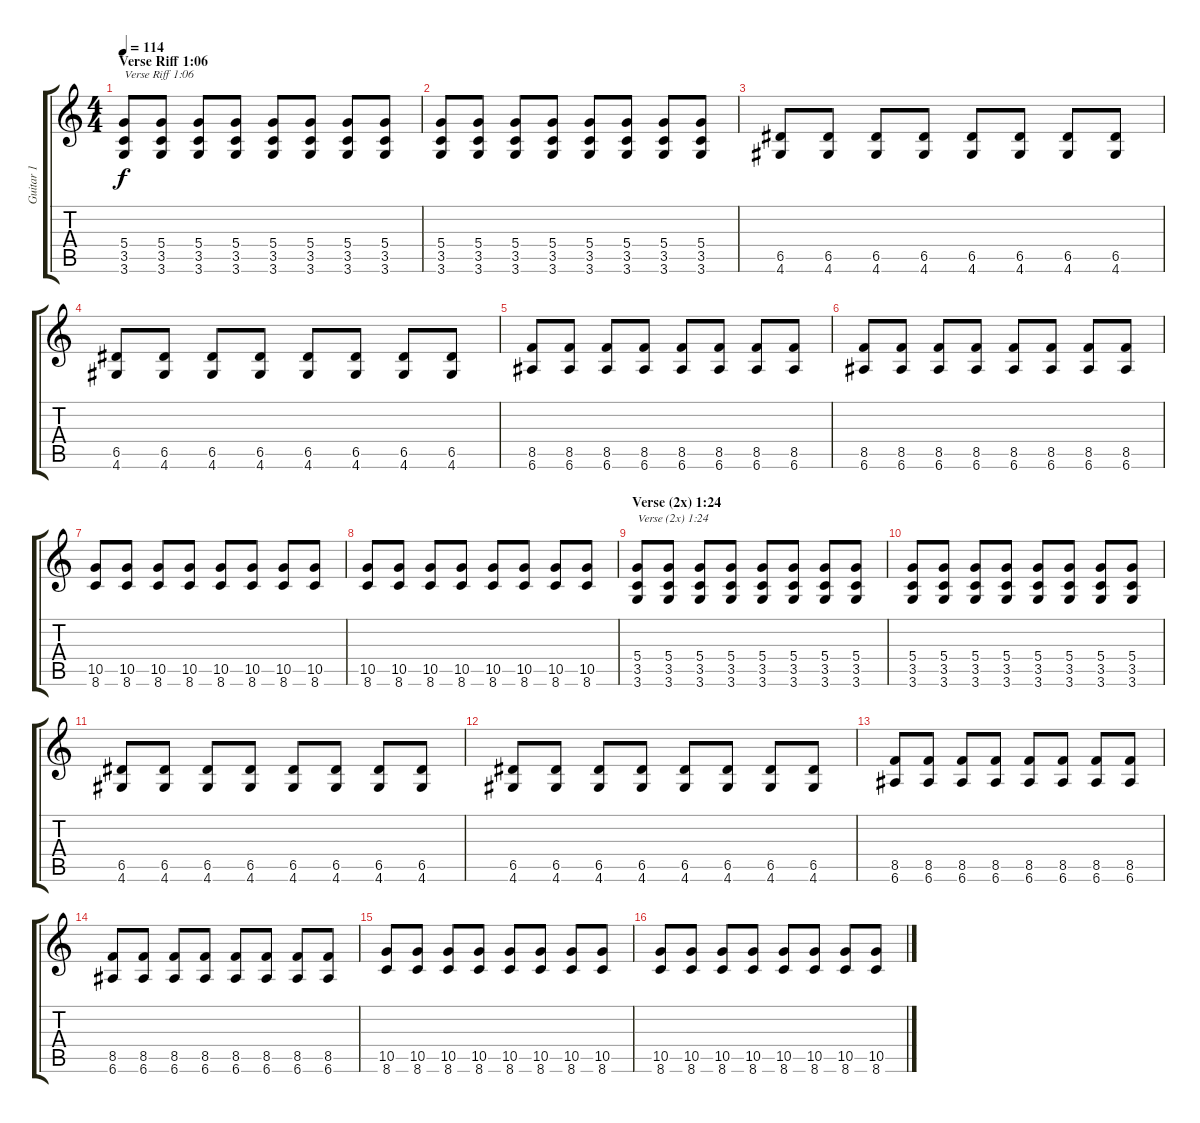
\track ("Guitar 1" "Guitar 1") {instrument overdrivenguitar}
\staff {score tabs}
\tuning (E4 B3 G3 D3 A2 E2) {hide}
\ts (4 4)
\section ("" "Verse Riff 1:06 ")
\tempo 114
\clef g2
\ks c
(5.4 3.5 3.6).8{txt "Verse Riff 1:06" dy f} (5.4 3.5 3.6).8 (5.4 3.5 3.6).8 (5.4 3.5 3.6).8 (5.4 3.5 3.6).8 (5.4 3.5 3.6).8 (5.4 3.5 3.6).8 (5.4 3.5 3.6).8 |
(5.4 3.5 3.6).8 (5.4 3.5 3.6).8 (5.4 3.5 3.6).8 (5.4 3.5 3.6).8 (5.4 3.5 3.6).8 (5.4 3.5 3.6).8 (5.4 3.5 3.6).8 (5.4 3.5 3.6).8 |
(6.5 4.6).8 (6.5 4.6).8 (6.5 4.6).8 (6.5 4.6).8 (6.5 4.6).8 (6.5 4.6).8 (6.5 4.6).8 (6.5 4.6).8 |
(6.5 4.6).8 (6.5 4.6).8 (6.5 4.6).8 (6.5 4.6).8 (6.5 4.6).8 (6.5 4.6).8 (6.5 4.6).8 (6.5 4.6).8 |
(8.5 6.6).8 (8.5 6.6).8 (8.5 6.6).8 (8.5 6.6).8 (8.5 6.6).8 (8.5 6.6).8 (8.5 6.6).8 (8.5 6.6).8 |
(8.5 6.6).8 (8.5 6.6).8 (8.5 6.6).8 (8.5 6.6).8 (8.5 6.6).8 (8.5 6.6).8 (8.5 6.6).8 (8.5 6.6).8 |
(10.5 8.6).8 (10.5 8.6).8 (10.5 8.6).8 (10.5 8.6).8 (10.5 8.6).8 (10.5 8.6).8 (10.5 8.6).8 (10.5 8.6).8 |
(10.5 8.6).8 (10.5 8.6).8 (10.5 8.6).8 (10.5 8.6).8 (10.5 8.6).8 (10.5 8.6).8 (10.5 8.6).8 (10.5 8.6).8 |
\section ("" "Verse (2x) 1:24")
(5.4 3.5 3.6).8{txt "Verse (2x) 1:24"} (5.4 3.5 3.6).8 (5.4 3.5 3.6).8 (5.4 3.5 3.6).8 (5.4 3.5 3.6).8 (5.4 3.5 3.6).8 (5.4 3.5 3.6).8 (5.4 3.5 3.6).8 |
(5.4 3.5 3.6).8 (5.4 3.5 3.6).8 (5.4 3.5 3.6).8 (5.4 3.5 3.6).8 (5.4 3.5 3.6).8 (5.4 3.5 3.6).8 (5.4 3.5 3.6).8 (5.4 3.5 3.6).8 |
(6.5 4.6).8 (6.5 4.6).8 (6.5 4.6).8 (6.5 4.6).8 (6.5 4.6).8 (6.5 4.6).8 (6.5 4.6).8 (6.5 4.6).8 |
(6.5 4.6).8 (6.5 4.6).8 (6.5 4.6).8 (6.5 4.6).8 (6.5 4.6).8 (6.5 4.6).8 (6.5 4.6).8 (6.5 4.6).8 |
(8.5 6.6).8 (8.5 6.6).8 (8.5 6.6).8 (8.5 6.6).8 (8.5 6.6).8 (8.5 6.6).8 (8.5 6.6).8 (8.5 6.6).8 |
(8.5 6.6).8 (8.5 6.6).8 (8.5 6.6).8 (8.5 6.6).8 (8.5 6.6).8 (8.5 6.6).8 (8.5 6.6).8 (8.5 6.6).8 |
(10.5 8.6).8 (10.5 8.6).8 (10.5 8.6).8 (10.5 8.6).8 (10.5 8.6).8 (10.5 8.6).8 (10.5 8.6).8 (10.5 8.6).8 |
(10.5 8.6).8 (10.5 8.6).8 (10.5 8.6).8 (10.5 8.6).8 (10.5 8.6).8 (10.5 8.6).8 (10.5 8.6).8 (10.5 8.6).8
